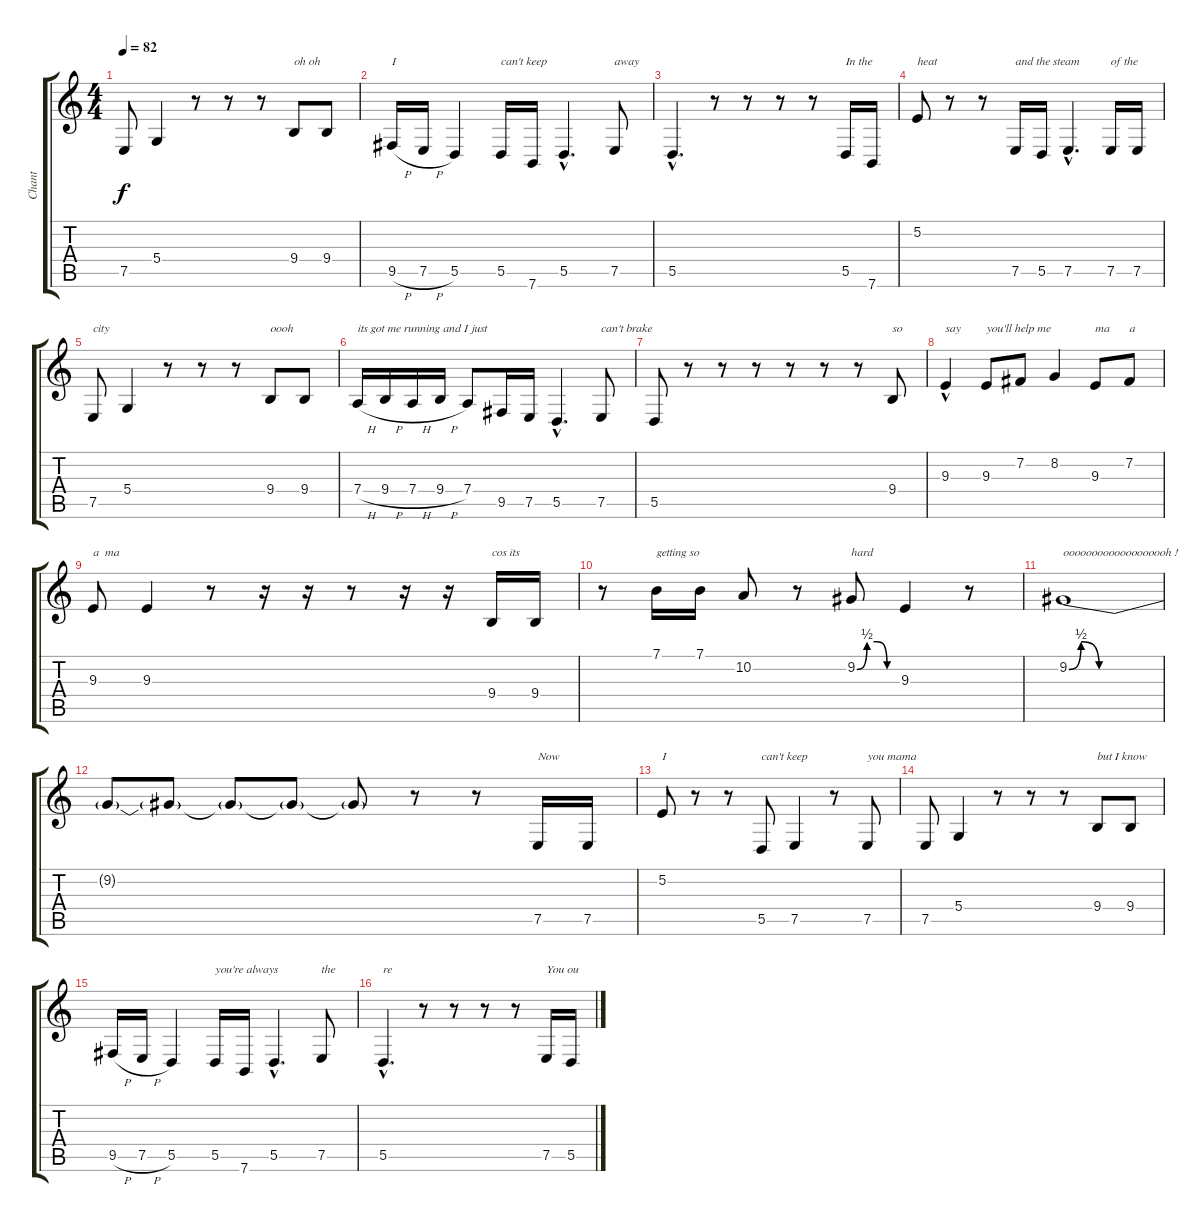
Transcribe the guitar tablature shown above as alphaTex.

\track ("Chant" "Chant") {instrument lead8bassandlead}
\staff {score tabs}
\tuning (E4 B3 G3 D3 A2 E2) {hide}
\ts (4 4)
\tempo 82
\clef g2
\ks c
7.5.8{dy f} 5.4.4 r.8 r.8 r.8 9.4.8{txt "oh oh"} 9.4.8 |
9.5{h}.16{txt "I"} 7.5{h}.16 5.5.4 5.5.16{txt "can't keep"} 7.6.16 5.5{hac}.4{d} 7.5.8{txt "away"} |
5.5{hac}.4{d} r.8 r.8 r.8 r.8 5.5.16{txt "In the"} 7.6.16 |
5.2.8{txt "heat"} r.8 r.8 7.5.16{txt "and the steam"} 5.5.16 7.5{hac}.4{d} 7.5.16{txt "of the"} 7.5.16 |
7.5.8{txt "city"} 5.4.4 r.8 r.8 r.8 9.4.8{txt "oooh"} 9.4.8 |
7.4{h}.16{txt "its got me running and I just "} 9.4{h}.16 7.4{h}.16 9.4{h}.16 7.4.8 9.5.16 7.5.16 5.5{hac}.4{d} 7.5.8{txt "can't brake"} |
5.5.8 r.8 r.8 r.8 r.8 r.8 r.8 9.4.8{txt "so "} |
9.3{hac}.4{txt "say "} 9.3.8{txt "you'll help me "} 7.2.8 8.2.4 9.3.8{txt "ma"} 7.2.8{txt "a"} |
9.3.8{txt "a  ma"} 9.3.4 r.8 r.16 r.16 r.8 r.16 r.16 9.4.16{txt "cos its"} 9.4.16 |
r.8 7.1.16{txt "getting so"} 7.1.16 10.2.8 r.8 9.2{be (custom 0 0 15 2 30 2 45 0 60 0)}.8{txt "hard"} 9.3.4 r.8 |
9.2{be (custom 0 0 8 2 20 0 60 0)}.1{txt "ooooooooooooooooooh !"} |
9.2{t}.8 9.2{t}.8 9.2{t}.8 9.2{t}.8 9.2{t}.8 r.8 r.8 7.5.16{txt "Now "} 7.5.16 |
5.2.8{txt "I "} r.8 r.8 5.5.8{txt "can't keep"} 7.5.4 r.8 7.5.8{txt "you mama"} |
7.5.8 5.4.4 r.8 r.8 r.8 9.4.8{txt "but I know "} 9.4.8 |
9.5{h}.16 7.5{h}.16 5.5.4 5.5.16{txt "you're always "} 7.6.16 5.5{hac}.4{d} 7.5.8{txt "the"} |
5.5{hac}.4{d txt "re"} r.8 r.8 r.8 r.8 7.5.16{txt "You ou"} 5.5.16
